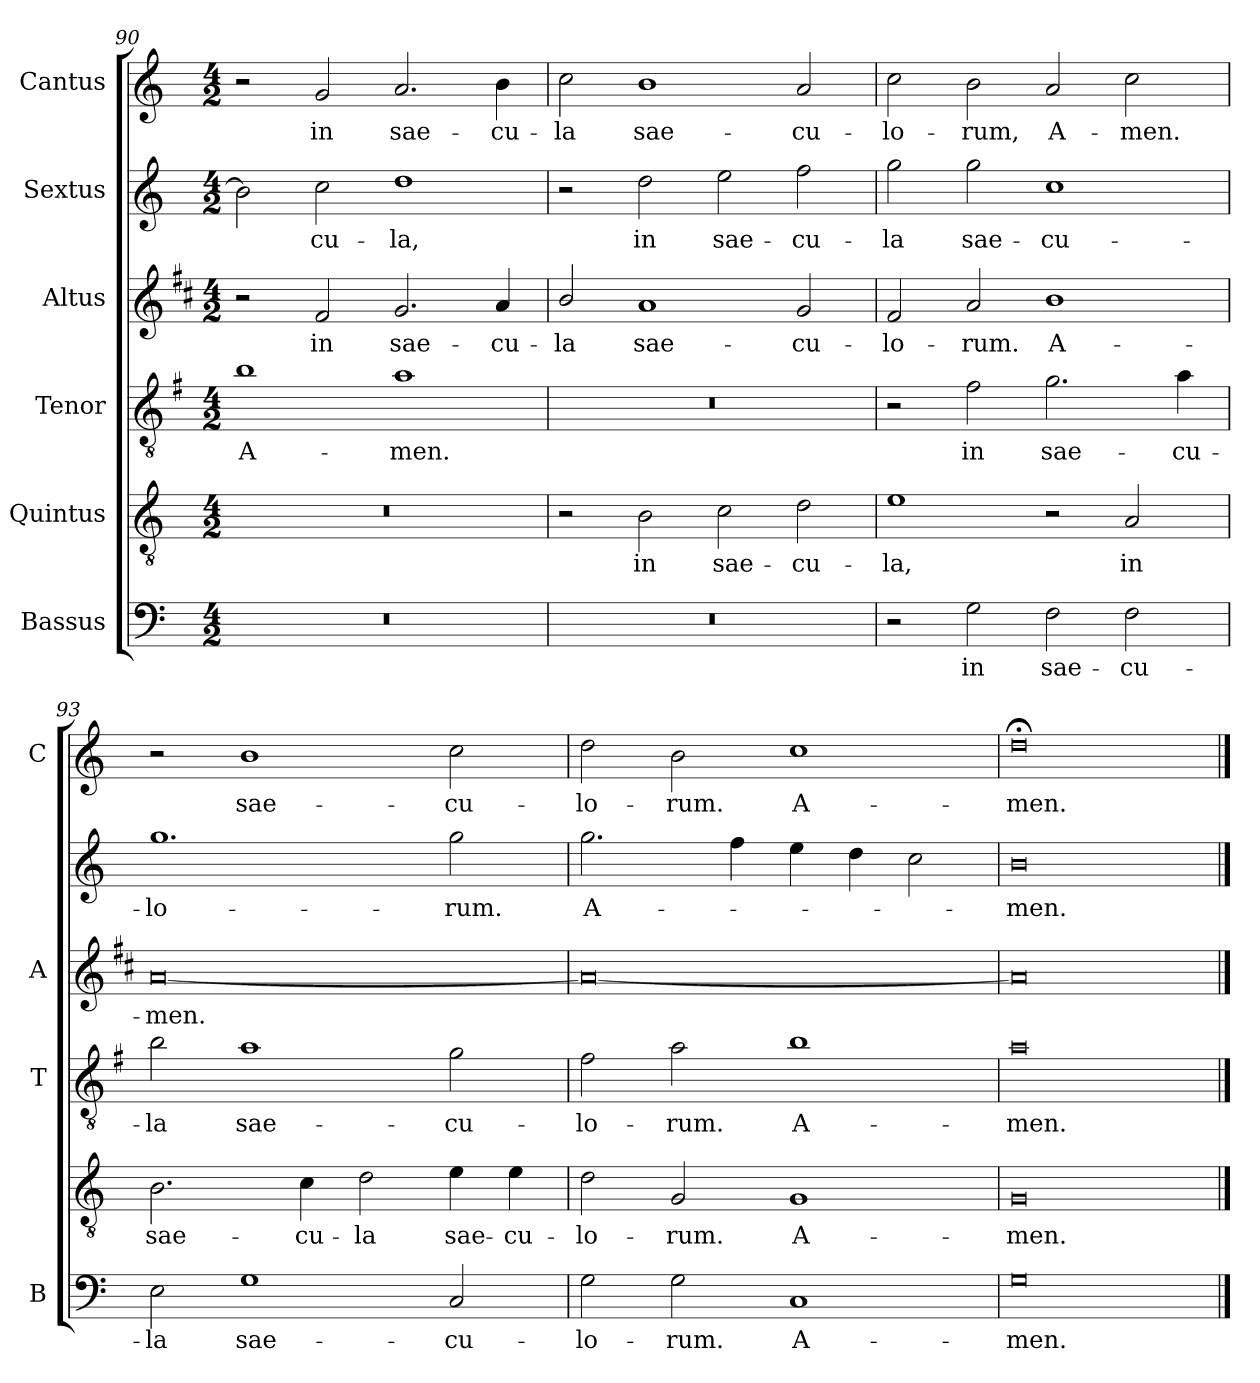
**kern	**text	**kern	**text	**kern	**text	**kern	**text	**kern	**text	**kern	**text
*part6	*part6	*part5	*part5	*part4	*part4	*part3	*part3	*part2	*part2	*part1	*part1
*staff6	*staff6	*staff5	*staff5	*staff4	*staff4	*staff3	*staff3	*staff2	*staff2	*staff1	*staff1
*I"Bassus	*	*I"Quintus	*	*I"Tenor	*	*I"Altus	*	*I"Sextus	*	*I"Cantus	*
*I'B	*	*	*	*I'T	*	*I'A	*	*	*	*I'C	*
!!LO:PB:g=z
*clefF4	*	*clefGv2	*	*clefGv2	*	*clefG2	*	*clefG2	*	*clefG2	*
*	*	*	*	*ITrd4c7	*	*ITrd1c2	*	*	*	*	*
*k[]	*	*k[]	*	*k[]	*	*k[]	*	*k[]	*	*k[]	*
*C:	*	*C:	*	*C:	*	*C:	*	*C:	*	*C:	*
*M4/2	*	*M4/2	*	*M4/2	*	*M4/2	*	*M4/2	*	*M4/2	*
=90	=90	=90	=90	=90	=90	=90	=90	=90	=90	=90	=90
!	!	!	!	!	!LO:LY:b	!	!	!	!	!	!
0r	.	0r	.	1e	A-	2r	.	2b\]	.	2r	.
!	!	!	!	!	!	!	!LO:LY:b	!	!LO:LY:b	!	!LO:LY:b
.	.	.	.	.	.	2e/	in	2cc\	-cu-	2g/	in
!	!	!	!	!	!LO:LY:b	!	!LO:LY:b	!	!LO:LY:b	!	!LO:LY:b
.	.	.	.	1d	-men.	2.f/	sae-	1dd	-la,	2.a/	sae-
!	!	!	!	!	!	!	!LO:LY:b	!	!	!	!LO:LY:b
.	.	.	.	.	.	4g/	-cu-	.	.	4b\	-cu-
=91	=91	=91	=91	=91	=91	=91	=91	=91	=91	=91	=91
!	!	!	!	!	!	!	!LO:LY:b	!	!	!	!LO:LY:b
0r	.	2r	.	0r	.	2a/	-la	2r	.	2cc\	-la
!	!	!	!LO:LY:b	!	!	!	!LO:LY:b	!	!LO:LY:b	!	!LO:LY:b
.	.	2B\	in	.	.	1g	sae-	2dd\	in	1b	sae-
!	!	!	!LO:LY:b	!	!	!	!	!	!LO:LY:b	!	!
.	.	2c\	sae-	.	.	.	.	2ee\	sae-	.	.
!	!	!	!LO:LY:b	!	!	!	!LO:LY:b	!	!LO:LY:b	!	!LO:LY:b
.	.	2d\	-cu-	.	.	2f/	-cu-	2ff\	-cu-	2a/	-cu-
=92	=92	=92	=92	=92	=92	=92	=92	=92	=92	=92	=92
!	!	!	!LO:LY:b	!	!	!	!LO:LY:b	!	!LO:LY:b	!	!LO:LY:b
2r	.	1e	-la,	2r	.	2e/	-lo-	2gg\	-la	2cc\	-lo-
!	!LO:LY:b	!	!	!	!LO:LY:b	!	!LO:LY:b	!	!LO:LY:b	!	!LO:LY:b
2G\	in	.	.	2B\	in	2g/	-rum.	2gg\	sae-	2b\	-rum,
!	!LO:LY:b	!	!	!	!LO:LY:b	!	!LO:LY:b	!	!LO:LY:b	!	!LO:LY:b
2F\	sae-	2r	.	2.c\	sae-	1a	A-	1cc	-cu-	2a/	A-
!	!LO:LY:b	!	!LO:LY:b	!	!	!	!	!	!	!	!LO:LY:b
2F\	-cu-	2A/	in	.	.	.	.	.	.	2cc\	-men.
!	!	!	!	!	!LO:LY:b	!	!	!	!	!	!
.	.	.	.	4d\	-cu-	.	.	.	.	.	.
=93	=93	=93	=93	=93	=93	=93	=93	=93	=93	=93	=93
!	!LO:LY:b	!	!LO:LY:b	!	!LO:LY:b	!	!LO:LY:b	!	!LO:LY:b	!	!
2E\	-la	2.B\	sae-	2e\	-la	[0g	-men.	1.gg	-lo-	2r	.
!	!LO:LY:b	!	!	!	!LO:LY:b	!	!	!	!	!	!LO:LY:b
1G	sae-	.	.	1d	sae-	.	.	.	.	1b	sae-
!	!	!	!LO:LY:b	!	!	!	!	!	!	!	!
.	.	4c\	-cu-	.	.	.	.	.	.	.	.
!	!	!	!LO:LY:b	!	!	!	!	!	!	!	!
.	.	2d\	-la	.	.	.	.	.	.	.	.
!	!LO:LY:b	!	!LO:LY:b	!	!LO:LY:b	!	!	!	!LO:LY:b	!	!LO:LY:b
2C/	-cu-	4e\	sae-	2c\	-cu-	.	.	2gg\	-rum.	2cc\	-cu-
!	!	!	!LO:LY:b	!	!	!	!	!	!	!	!
.	.	4e\	-cu-	.	.	.	.	.	.	.	.
=94	=94	=94	=94	=94	=94	=94	=94	=94	=94	=94	=94
!	!LO:LY:b	!	!LO:LY:b	!	!LO:LY:b	!	!	!	!LO:LY:b	!	!LO:LY:b
2G\	-lo-	2d\	-lo-	2B\	-lo-	0g_	.	2.gg\	A-	2dd\	-lo-
!	!LO:LY:b	!	!LO:LY:b	!	!LO:LY:b	!	!	!	!	!	!LO:LY:b
2G\	-rum.	2G/	-rum.	2d\	-rum.	.	.	.	.	2b\	-rum.
.	.	.	.	.	.	.	.	4ff\	.	.	.
!	!LO:LY:b	!	!LO:LY:b	!	!LO:LY:b	!	!	!	!	!	!LO:LY:b
1C	A-	1G	A-	1e	A-	.	.	4ee\	.	1cc	A-
.	.	.	.	.	.	.	.	4dd\	.	.	.
.	.	.	.	.	.	.	.	2cc\	.	.	.
=95	=95	=95	=95	=95	=95	=95	=95	=95	=95	=95	=95
!	!LO:LY:b	!	!LO:LY:b	!	!LO:LY:b	!	!	!	!LO:LY:b	!	!LO:LY:b
0G	-men.	0G	-men.	0d	-men.	0g]	.	0b	-men.	0dd;<	-men.
==	==	==	==	==	==	==	==	==	==	==	==
*-	*-	*-	*-	*-	*-	*-	*-	*-	*-	*-	*-
